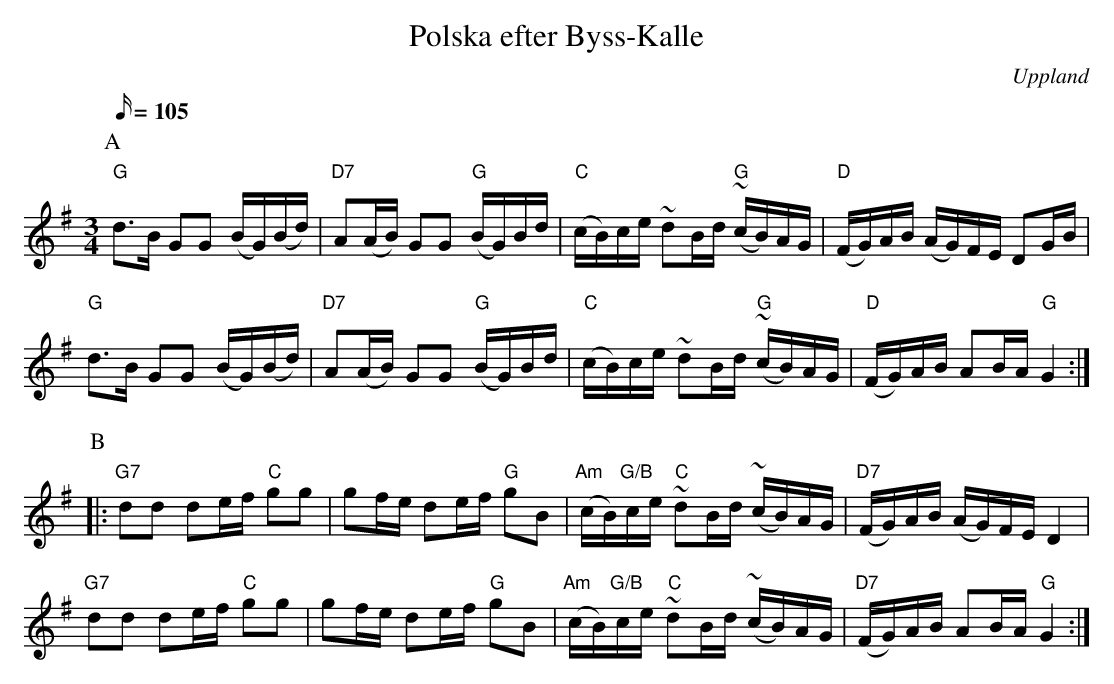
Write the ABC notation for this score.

X:1
T:Polska efter Byss-Kalle
O:Uppland
M:3/4
L:1/16
Q:105
K:G
P:A
"G"d2>B2 G2G2 (BG)(Bd) | "D7"A2(AB) G2G2 "G"(BG)Bd | "C"(cB)ce ~d2Bd "G"(~cB)AG | "D"(FG)AB (AG)FE D2GB |
"G"d2>B2 G2G2 (BG)(Bd) | "D7"A2(AB) G2G2 "G"(BG)Bd | "C"(cB)ce ~d2Bd "G"(~cB)AG | "D"(FG)AB A2BA "G"G4 :|
P:B
|: "G7"d2d2 d2ef "C"g2g2 | g2fe d2ef "G"g2B2 | "Am"(cB)"G/B"ce "C"~d2Bd (~cB)AG | "D7"(FG)AB (AG)FE D4 |
"G7"d2d2 d2ef "C"g2g2 |g2fe d2ef "G"g2B2 | "Am"(cB)"G/B"ce "C"~d2Bd (~cB)AG | "D7"(FG)AB A2BA "G"G4 :|
